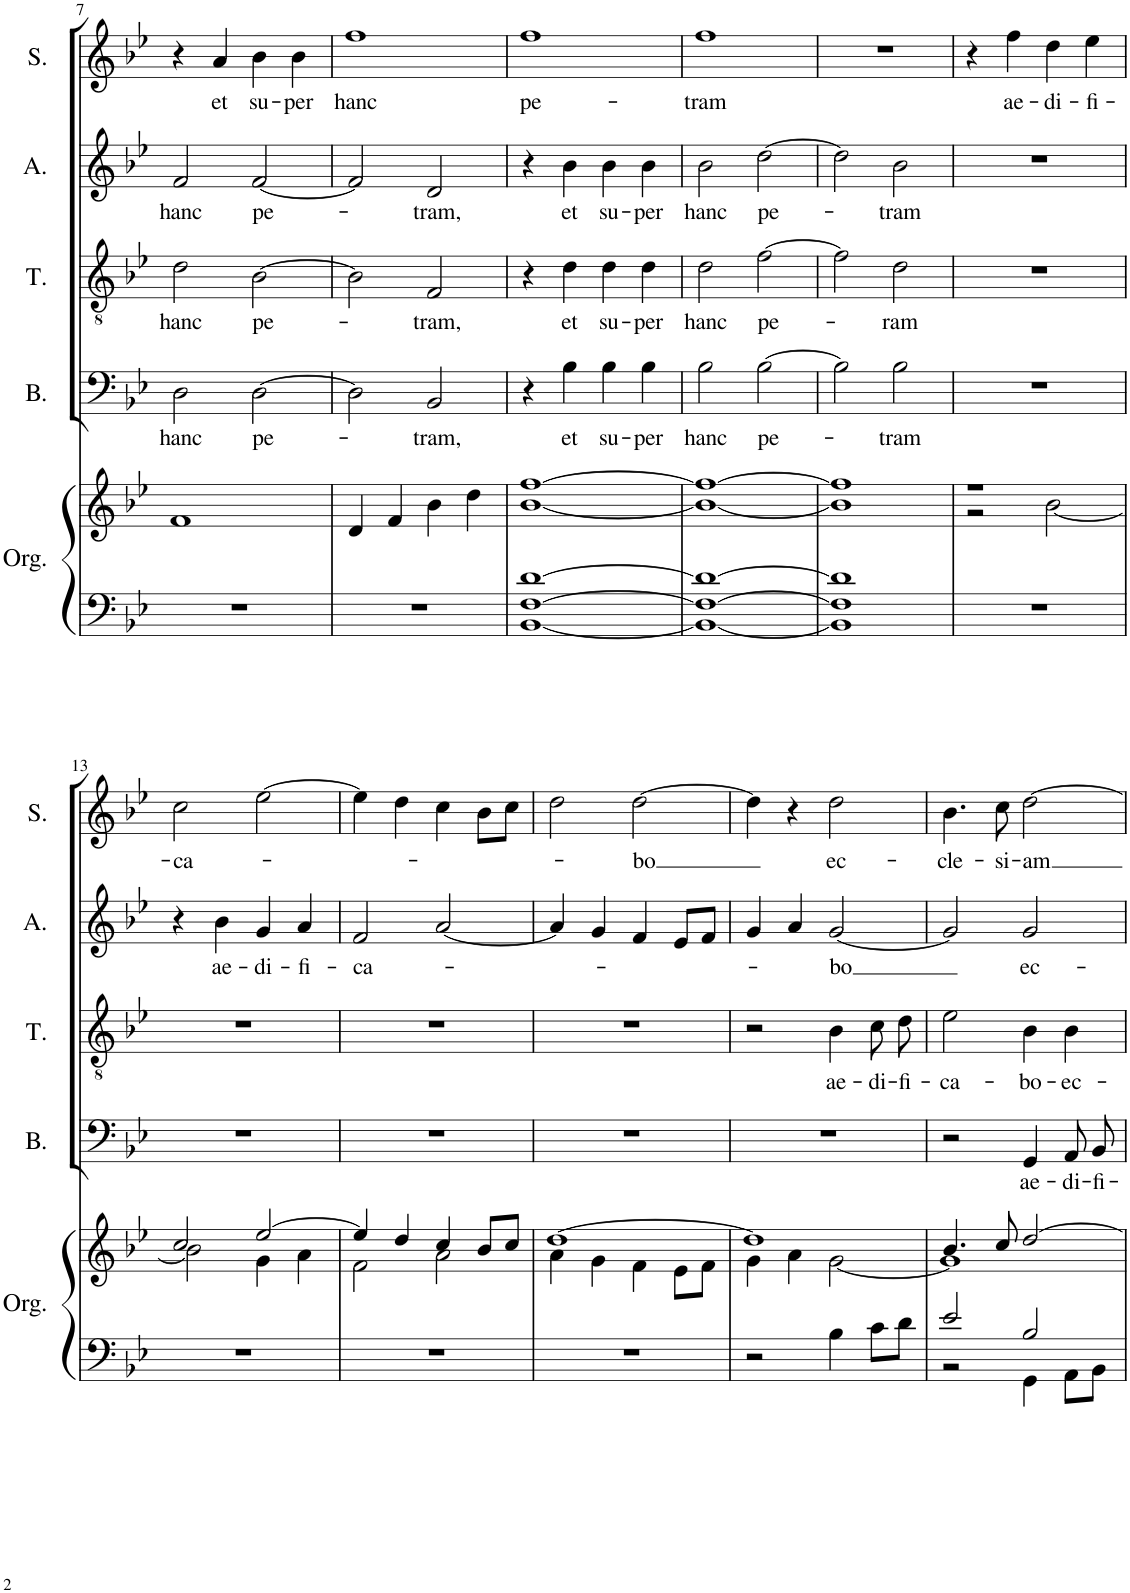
**kern	**kern	**kern	**text	**kern	**text	**kern	**text	**kern	**text
*part5	*part5	*part4	*part4	*part3	*part3	*part2	*part2	*part1	*part1
*staff6	*staff5	*staff4	*staff4	*staff3	*staff3	*staff2	*staff2	*staff1	*staff1
*I"Orgue	*	*I"Bass	*	*I"Tenor	*	*I"Alto	*	*I"Soprano	*
*I'Org.	*	*I'B.	*	*I'T.	*	*I'A.	*	*I'S.	*
!!LO:PB:g=z
*clefF4	*clefG2	*clefF4	*	*clefGv2	*	*clefG2	*	*clefG2	*
*k[b-e-]	*k[b-e-]	*k[b-e-]	*	*k[b-e-]	*	*k[b-e-]	*	*k[b-e-]	*
*M4/4	*M4/4	*M4/4	*	*M4/4	*	*M4/4	*	*M4/4	*
*met(c)	*met(c)	*met(c)	*	*met(c)	*	*met(c)	*	*met(c)	*
=7	=7	=7	=7	=7	=7	=7	=7	=7	=7
!	!	!	!LO:LY:b	!	!LO:LY:b	!	!LO:LY:b	!	!
1r	1f	2D\	hanc	2d\	hanc	2f/	hanc	4r	.
!	!	!	!	!	!	!	!	!	!LO:LY:b
.	.	.	.	.	.	.	.	4a/	et
!	!	!	!LO:LY:b	!	!LO:LY:b	!	!LO:LY:b	!	!LO:LY:b
.	.	[2D\	pe-	[2B-\	pe-	[2f/	pe-	4b-\	su-
!	!	!	!	!	!	!	!	!	!LO:LY:b
.	.	.	.	.	.	.	.	4b-\	-per
=8	=8	=8	=8	=8	=8	=8	=8	=8	=8
!	!	!	!	!	!	!	!	!	!LO:LY:b
1r	4d/	2D\]	.	2B-\]	.	2f/]	.	1ff	hanc
.	4f/	.	.	.	.	.	.	.	.
!	!	!	!LO:LY:b	!	!LO:LY:b	!	!LO:LY:b	!	!
.	4b-\	2BB-/	-tram,	2F/	-tram,	2d/	-tram,	.	.
.	4dd\	.	.	.	.	.	.	.	.
=9	=9	=9	=9	=9	=9	=9	=9	=9	=9
!	!	!	!	!	!	!	!	!	!LO:LY:b
[1BB- [1F [1d	[1b- [1ff	4r	.	4r	.	4r	.	1ff	pe-
!	!	!	!LO:LY:b	!	!LO:LY:b	!	!LO:LY:b	!	!
.	.	4B-\	et	4d\	et	4b-\	et	.	.
!	!	!	!LO:LY:b	!	!LO:LY:b	!	!LO:LY:b	!	!
.	.	4B-\	su-	4d\	su-	4b-\	su-	.	.
!	!	!	!LO:LY:b	!	!LO:LY:b	!	!LO:LY:b	!	!
.	.	4B-\	-per	4d\	-per	4b-\	-per	.	.
=10	=10	=10	=10	=10	=10	=10	=10	=10	=10
!	!	!	!LO:LY:b	!	!LO:LY:b	!	!LO:LY:b	!	!LO:LY:b
1BB-_ 1F_ 1d_	1b-_ 1ff_	2B-\	hanc	2d\	hanc	2b-\	hanc	1ff	-tram
!	!	!	!LO:LY:b	!	!LO:LY:b	!	!LO:LY:b	!	!
.	.	[2B-\	pe-	[2f\	pe-	[2dd\	pe-	.	.
=11	=11	=11	=11	=11	=11	=11	=11	=11	=11
1BB-] 1F] 1d]	1b-] 1ff]	2B-\]	.	2f\]	.	2dd\]	.	1r	.
!	!	!	!LO:LY:b	!	!LO:LY:b	!	!LO:LY:b	!	!
.	.	2B-\	-tram	2d\	-ram	2b-\	-tram	.	.
=12	=12	=12	=12	=12	=12	=12	=12	=12	=12
*	*^	*	*	*	*	*	*	*	*
1r	1r	2r	1r	.	1r	.	1r	.	4r	.
!	!	!	!	!	!	!	!	!	!	!LO:LY:b
.	.	.	.	.	.	.	.	.	4ff\	ae-
!	!	!	!	!	!	!	!	!	!	!LO:LY:b
.	.	[2b-\	.	.	.	.	.	.	4dd\	-di-
!	!	!	!	!	!	!	!	!	!	!LO:LY:b
.	.	.	.	.	.	.	.	.	4ee-\	-fi-
!!LO:LB:g=z
=13	=13	=13	=13	=13	=13	=13	=13	=13	=13	=13
!	!	!	!	!	!	!	!	!	!	!LO:LY:b
1r	2cc/	2b-\]	1r	.	1r	.	4r	.	2cc\	-ca-
!	!	!	!	!	!	!	!	!LO:LY:b	!	!
.	.	.	.	.	.	.	4b-\	ae-	.	.
!	!	!	!	!	!	!	!	!LO:LY:b	!	!
.	[2ee-/	4g\	.	.	.	.	4g/	-di-	[2ee-\	.
!	!	!	!	!	!	!	!	!LO:LY:b	!	!
.	.	4a\	.	.	.	.	4a/	-fi-	.	.
=14	=14	=14	=14	=14	=14	=14	=14	=14	=14	=14
!	!	!	!	!	!	!	!	!LO:LY:b	!	!
1r	4ee-/]	2f\	1r	.	1r	.	2f/	-ca-	4ee-\]	.
.	4dd/	.	.	.	.	.	.	.	4dd\	.
.	4cc/	2a\	.	.	.	.	[2a/	.	4cc\	.
.	8b-/L	.	.	.	.	.	.	.	8b-\L	.
.	8cc/J	.	.	.	.	.	.	.	8cc\J	.
=15	=15	=15	=15	=15	=15	=15	=15	=15	=15	=15
1r	[1dd	4a\	1r	.	1r	.	4a/]	.	2dd\	.
.	.	4g\	.	.	.	.	4g/	.	.	.
!	!	!	!	!	!	!	!	!	!	!LO:LY:b
.	.	4f\	.	.	.	.	4f/	.	[2dd\	-bo
.	.	8e-\L	.	.	.	.	8e-/L	.	.	.
.	.	8f\J	.	.	.	.	8f/J	.	.	.
=16	=16	=16	=16	=16	=16	=16	=16	=16	=16	=16
2r	1dd]	4g\	1r	.	2r	.	4g/	.	4dd\]	.
.	.	4a\	.	.	.	.	4a/	.	4r	.
!	!	!	!	!	!	!LO:LY:b	!	!LO:LY:b	!	!LO:LY:b
4B-\	.	[2g\	.	.	4B-\	ae-	[2g/	-bo	2dd\	ec-
!	!	!	!	!	!	!LO:LY:b	!	!	!	!
8c\L	.	.	.	.	8c\L	-di-	.	.	.	.
!	!	!	!	!	!	!LO:LY:b	!	!	!	!
8d\J	.	.	.	.	8d\J	-fi-	.	.	.	.
=17	=17	=17	=17	=17	=17	=17	=17	=17	=17	=17
*^	*	*	*	*	*	*	*	*	*	*
!	!	!	!	!	!	!	!LO:LY:b	!	!	!	!LO:LY:b
2e-/	2r	4.b-/	1g]	2r	.	2e-\	-ca-	2g/]	.	4.b-\	-cle-
!	!	!	!	!	!	!	!	!	!	!	!LO:LY:b
.	.	8cc/	.	.	.	.	.	.	.	8cc\	-si-
!	!	!	!	!	!LO:LY:b	!	!LO:LY:b	!	!LO:LY:b	!	!LO:LY:b
2B-/	4GG\	[2dd/	.	4GG/	ae-	4B-\	-bo-	2g/	ec-	[2dd\	-am
!	!	!	!	!	!LO:LY:b	!	!LO:LY:b	!	!	!	!
.	8AA\L	.	.	8AA/L	-di-	4B-\	-ec-	.	.	.	.
!	!	!	!	!	!LO:LY:b	!	!	!	!	!	!
.	8BB-\J	.	.	8BB-/J	-fi-	.	.	.	.	.	.
*v	*v	*	*	*	*	*	*	*	*	*	*
*	*v	*v	*	*	*	*	*	*	*	*
=	=	=	=	=	=	=	=	=	=
*-	*-	*-	*-	*-	*-	*-	*-	*-	*-
